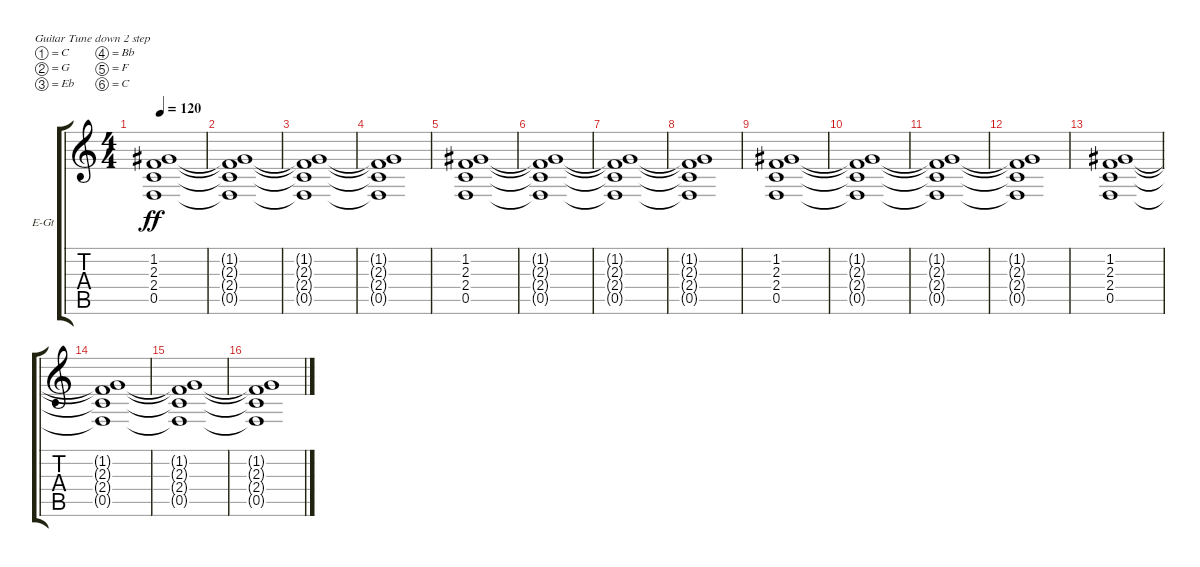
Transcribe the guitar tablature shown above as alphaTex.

\defaultSystemsLayout 4
\bracketExtendMode groupsimilarinstruments
\firstSystemTrackNameOrientation horizontal
\otherSystemsTrackNameOrientation horizontal
\track ("Electric Guitar" "E-Gt") {instrument overdrivenguitar}
\staff {score tabs}
\tuning (C4 G3 Eb3 Bb2 F2 C2)
\ts (4 4)
\tempo 120
\clef g2
\ks c
(0.5 2.4 2.3 1.2).1{dy ff} |
(2.3{t} 2.4{t} 0.5{t} 1.2{t}).1 |
(0.5{t} 2.4{t} 2.3{t} 1.2{t}).1 |
(2.3{t} 2.4{t} 0.5{t} 1.2{t}).1 |
(0.5 2.4 2.3 1.2).1 |
(2.3{t} 2.4{t} 0.5{t} 1.2{t}).1 |
(0.5{t} 2.4{t} 2.3{t} 1.2{t}).1 |
(2.3{t} 2.4{t} 0.5{t} 1.2{t}).1 |
(0.5 2.4 2.3 1.2).1 |
(2.3{t} 2.4{t} 0.5{t} 1.2{t}).1 |
(0.5{t} 2.4{t} 2.3{t} 1.2{t}).1 |
(2.3{t} 2.4{t} 0.5{t} 1.2{t}).1 |
(0.5 2.4 2.3 1.2).1 |
(2.3{t} 2.4{t} 0.5{t} 1.2{t}).1 |
(0.5{t} 2.4{t} 2.3{t} 1.2{t}).1 |
(2.3{t} 2.4{t} 0.5{t} 1.2{t}).1
